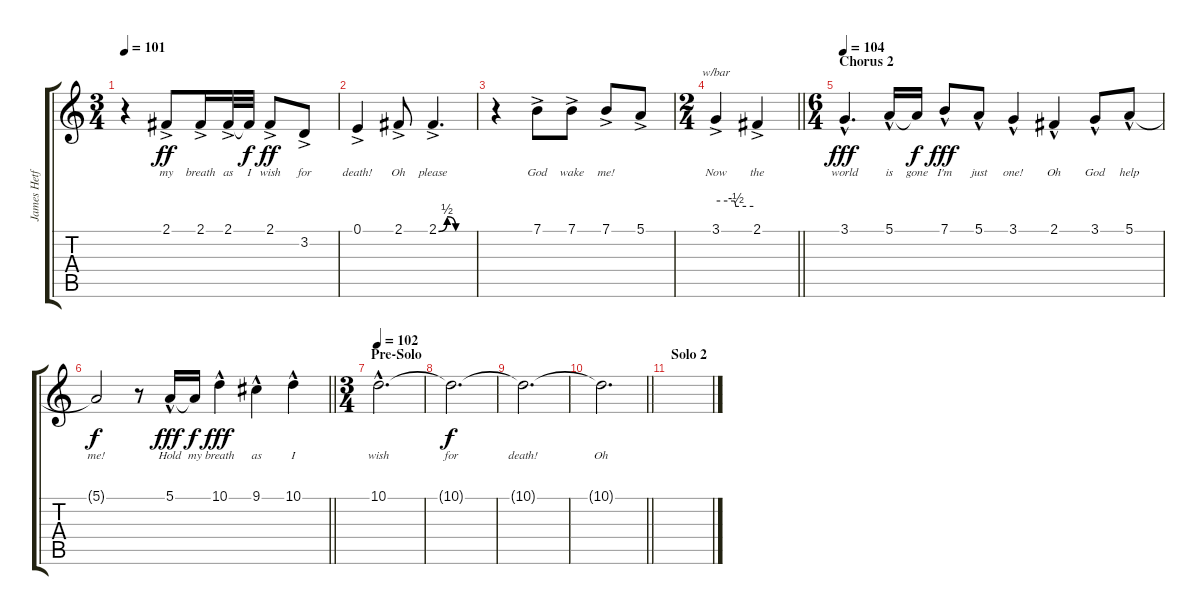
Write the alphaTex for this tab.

\track ("James Hetfield (Vocals)" "James Hetf") {instrument oboe}
\staff {score tabs}
\tuning (E4 B3 G3 D3 A2 E2) {hide}
\ts (3 4)
\tempo 101
\clef g2
\ks c
r.4{dy ff} 2.1{ac}.8{lyrics (0 "my") lyrics (1 "") lyrics (2 "") lyrics (3 "") lyrics (4 "")} 2.1{ac}.16{lyrics (0 "breath") lyrics (1 "") lyrics (2 "") lyrics (3 "") lyrics (4 "")} 2.1{ac}.32{lyrics (0 "as") lyrics (1 "") lyrics (2 "") lyrics (3 "") lyrics (4 "")} 2.1{t}.32{lyrics (0 "I") lyrics (1 "") lyrics (2 "") lyrics (3 "") lyrics (4 "") dy f} 2.1{ac}.8{lyrics (0 "wish") lyrics (1 "") lyrics (2 "") lyrics (3 "") lyrics (4 "") dy ff} 3.2{ac}.8{lyrics (0 "for") lyrics (1 "") lyrics (2 "") lyrics (3 "") lyrics (4 "")} |
0.1{ac}.4{lyrics (0 "death!") lyrics (1 "") lyrics (2 "") lyrics (3 "") lyrics (4 "")} 2.1{ac}.8{lyrics (0 "Oh") lyrics (1 "") lyrics (2 "") lyrics (3 "") lyrics (4 "")} 2.1{be (custom 0 0 15 2 30 0 60 0) ac}.4{d lyrics (0 "please") lyrics (1 "") lyrics (2 "") lyrics (3 "") lyrics (4 "")} |
r.4 7.1{ac}.8{lyrics (0 "God") lyrics (1 "") lyrics (2 "") lyrics (3 "") lyrics (4 "")} 7.1{ac}.8{lyrics (0 "wake") lyrics (1 "") lyrics (2 "") lyrics (3 "") lyrics (4 "")} 7.1{ac}.8{lyrics (0 "me!") lyrics (1 "") lyrics (2 "") lyrics (3 "") lyrics (4 "")} 5.1{ac}.8{lyrics (0 "") lyrics (1 "") lyrics (2 "") lyrics (3 "") lyrics (4 "")} |
\ts (2 4)
\barLineRight lightlight
3.1{ac}.4{tbe (custom default 0 0 30 0 32 -2 60 -2) lyrics (0 "Now") lyrics (1 "") lyrics (2 "") lyrics (3 "") lyrics (4 "")} 2.1{ac}.4{lyrics (0 "the") lyrics (1 "") lyrics (2 "") lyrics (3 "") lyrics (4 "")} |
\ts (6 4)
\section ("" "Chorus 2")
\tempo 104
3.1{hac}.4{d lyrics (0 "world") lyrics (1 "") lyrics (2 "") lyrics (3 "") lyrics (4 "") dy fff} 5.1{hac}.16{lyrics (0 "is") lyrics (1 "") lyrics (2 "") lyrics (3 "") lyrics (4 "")} 5.1{t}.16{lyrics (0 "gone") lyrics (1 "") lyrics (2 "") lyrics (3 "") lyrics (4 "") dy f} 7.1{hac}.8{lyrics (0 "I'm") lyrics (1 "") lyrics (2 "") lyrics (3 "") lyrics (4 "") dy fff} 5.1{hac}.8{lyrics (0 "just") lyrics (1 "") lyrics (2 "") lyrics (3 "") lyrics (4 "")} 3.1{hac}.4{lyrics (0 "one!") lyrics (1 "") lyrics (2 "") lyrics (3 "") lyrics (4 "")} 2.1{hac}.4{lyrics (0 "Oh") lyrics (1 "") lyrics (2 "") lyrics (3 "") lyrics (4 "")} 3.1{hac}.8{lyrics (0 "God") lyrics (1 "") lyrics (2 "") lyrics (3 "") lyrics (4 "")} 5.1{hac}.8{lyrics (0 "help") lyrics (1 "") lyrics (2 "") lyrics (3 "") lyrics (4 "")} |
\barLineRight lightlight
5.1{t}.2{lyrics (0 "me!") lyrics (1 "") lyrics (2 "") lyrics (3 "") lyrics (4 "") dy f} r.8 5.1{hac}.16{lyrics (0 "Hold") lyrics (1 "") lyrics (2 "") lyrics (3 "") lyrics (4 "") dy fff} 5.1{t}.16{lyrics (0 "my") lyrics (1 "") lyrics (2 "") lyrics (3 "") lyrics (4 "") dy f} 10.1{hac}.4{lyrics (0 "breath") lyrics (1 "") lyrics (2 "") lyrics (3 "") lyrics (4 "") dy fff} 9.1{hac}.4{lyrics (0 "as") lyrics (1 "") lyrics (2 "") lyrics (3 "") lyrics (4 "")} 10.1{hac}.4{lyrics (0 "I") lyrics (1 "") lyrics (2 "") lyrics (3 "") lyrics (4 "")} |
\ts (3 4)
\section ("" "Pre-Solo")
\tempo 102
10.1{hac}.2{d lyrics (0 "wish") lyrics (1 "") lyrics (2 "") lyrics (3 "") lyrics (4 "") volume 0} |
10.1{t}.2{d lyrics (0 "for") lyrics (1 "") lyrics (2 "") lyrics (3 "") lyrics (4 "") dy f} |
10.1{t}.2{d lyrics (0 "death!") lyrics (1 "") lyrics (2 "") lyrics (3 "") lyrics (4 "")} |
\barLineRight lightlight
10.1{t}.2{d lyrics (0 "Oh") lyrics (1 "") lyrics (2 "") lyrics (3 "") lyrics (4 "")} |
\section ("" "Solo 2")
